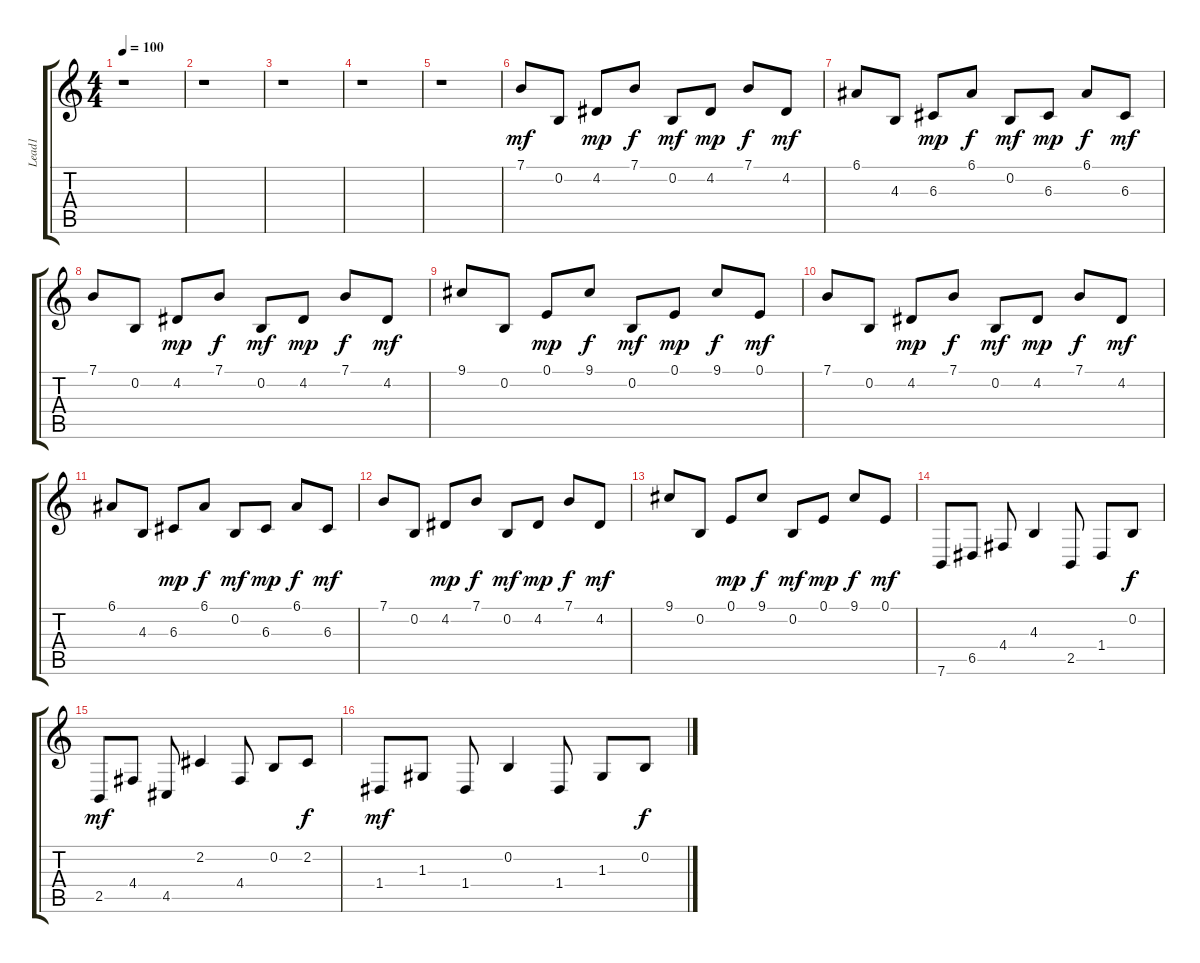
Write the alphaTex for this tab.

\track ("Lead1" "Lead1") {instrument lead4chiff}
\staff {score tabs}
\tuning (E4 B3 G3 D3 A2 E2) {hide}
\ts (4 4)
\tempo 100
\clef g2
\ks c
r.1{dy mp} |
r.1 |
r.1 |
r.1 |
r.1 |
7.1.8{dy mf} 0.2.8{balance 11} 4.2.8{dy mp} 7.1.8{dy f} 0.2.8{dy mf} 4.2.8{dy mp} 7.1.8{dy f} 4.2.8{dy mf} |
6.1.8 4.3.8 6.3.8{dy mp} 6.1.8{dy f} 0.2.8{dy mf} 6.3.8{dy mp} 6.1.8{dy f} 6.3.8{dy mf} |
7.1.8 0.2.8 4.2.8{dy mp} 7.1.8{dy f} 0.2.8{dy mf} 4.2.8{dy mp} 7.1.8{dy f} 4.2.8{dy mf} |
9.1.8 0.2.8 0.1.8{dy mp} 9.1.8{dy f} 0.2.8{dy mf} 0.1.8{dy mp} 9.1.8{dy f} 0.1.8{dy mf} |
7.1.8 0.2.8{balance 11} 4.2.8{dy mp} 7.1.8{dy f} 0.2.8{dy mf} 4.2.8{dy mp} 7.1.8{dy f} 4.2.8{dy mf} |
6.1.8 4.3.8 6.3.8{dy mp} 6.1.8{dy f} 0.2.8{dy mf} 6.3.8{dy mp} 6.1.8{dy f} 6.3.8{dy mf} |
7.1.8 0.2.8 4.2.8{dy mp} 7.1.8{dy f} 0.2.8{dy mf} 4.2.8{dy mp} 7.1.8{dy f} 4.2.8{dy mf} |
9.1.8 0.2.8 0.1.8{dy mp} 9.1.8{dy f} 0.2.8{dy mf} 0.1.8{dy mp} 9.1.8{dy f} 0.1.8{dy mf} |
7.6.8 6.5.8 4.4.8 4.3.4 2.5.8 1.4.8 0.2.8{dy f} |
2.5.8{dy mf} 4.4.8 4.5.8 2.2.4 4.4.8 0.2.8 2.2.8{dy f} |
1.4.8{dy mf} 1.3.8 1.4.8 0.2.4 1.4.8 1.3.8 0.2.8{dy f}
